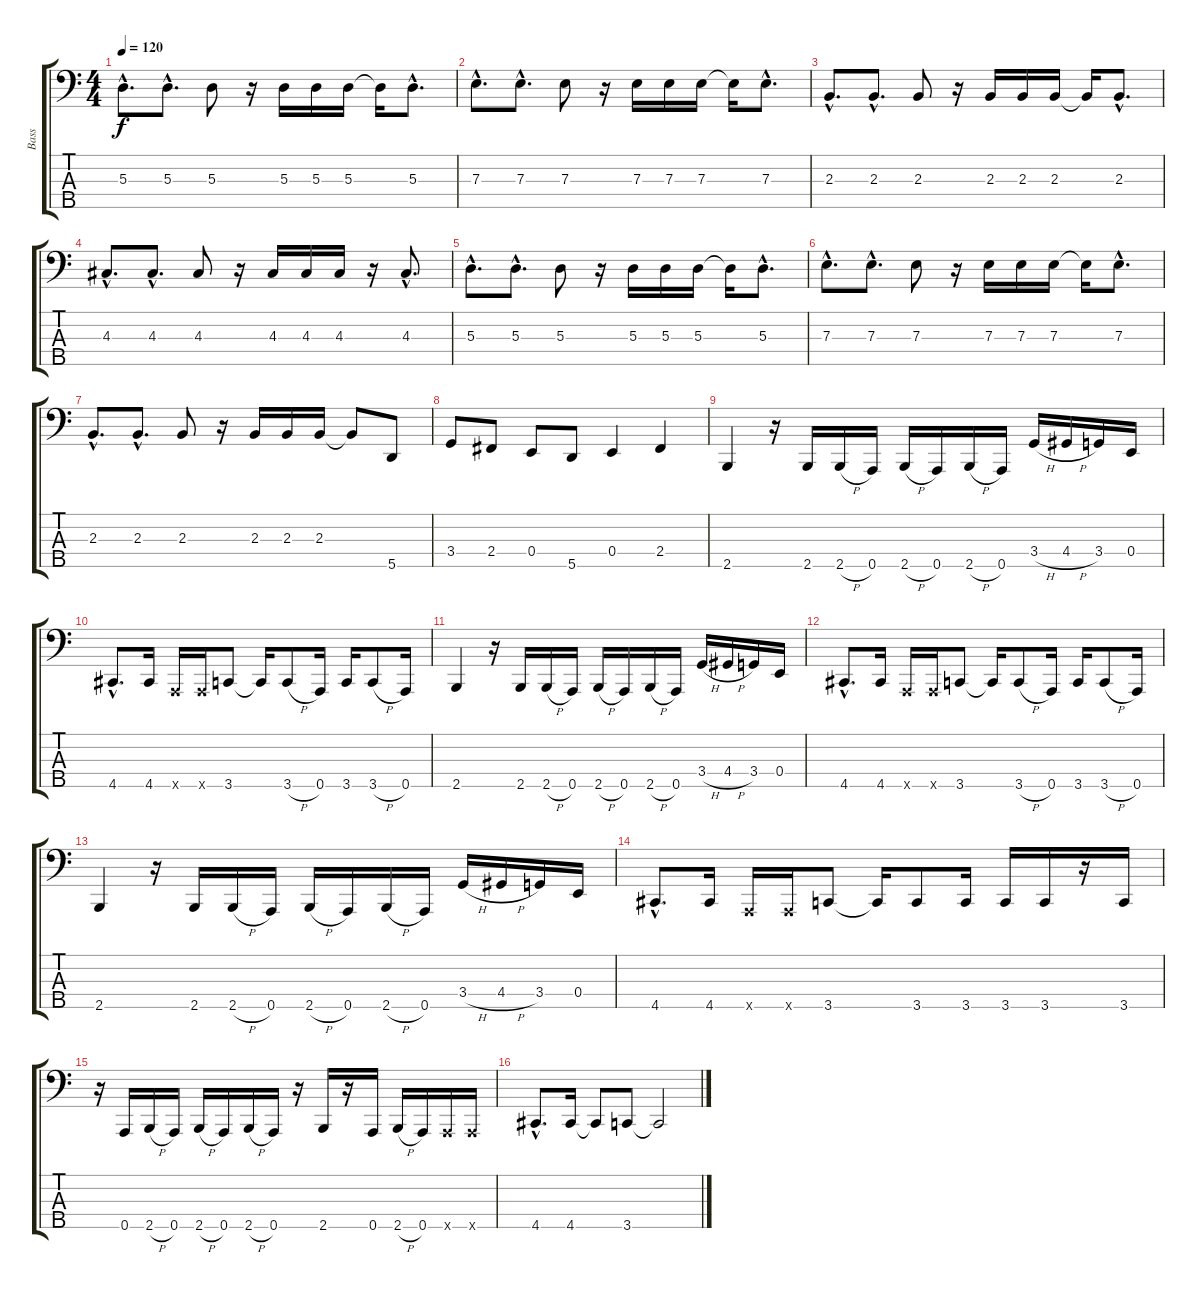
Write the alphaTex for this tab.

\track ("Bass" "Bass") {instrument electricbassfinger}
\staff {score tabs}
\tuning (G2 D2 A1 E1 A0) {hide}
\ts (4 4)
\tempo 120
\clef f4
\ks c
5.3{hac}.8{d dy f} 5.3{hac}.8{d} 5.3.8 r.16 5.3.16 5.3.16 5.3.16 5.3{t}.16 5.3{hac}.8{d} |
7.3{hac}.8{d} 7.3{hac}.8{d} 7.3.8 r.16 7.3.16 7.3.16 7.3.16 7.3{t}.16 7.3{hac}.8{d} |
2.3{hac}.8{d} 2.3{hac}.8{d} 2.3.8 r.16 2.3.16 2.3.16 2.3.16 2.3{t}.16 2.3{hac}.8{d} |
4.3{hac}.8{d} 4.3{hac}.8{d} 4.3.8 r.16 4.3.16 4.3.16 4.3.16 r.16 4.3{hac}.8{d} |
5.3{hac}.8{d} 5.3{hac}.8{d} 5.3.8 r.16 5.3.16 5.3.16 5.3.16 5.3{t}.16 5.3{hac}.8{d} |
7.3{hac}.8{d} 7.3{hac}.8{d} 7.3.8 r.16 7.3.16 7.3.16 7.3.16 7.3{t}.16 7.3{hac}.8{d} |
2.3{hac}.8{d} 2.3{hac}.8{d} 2.3.8 r.16 2.3.16 2.3.16 2.3.16 2.3{t}.8 5.5.8 |
3.4.8 2.4.8 0.4.8 5.5.8 0.4.4 2.4.4 |
2.5.4{volume 16 instrument slapbass2} r.16 2.5.16 2.5{h}.16 0.5.16 2.5{h}.16 0.5.16 2.5{h}.16 0.5.16 3.4{h}.16 4.4{h}.16 3.4.16 0.4.16 |
4.5{hac}.8{d} 4.5.16 0.5{x}.16 0.5{x}.16 3.5.8 3.5{t}.16 3.5{h}.8 0.5.16 3.5.16 3.5{h}.8 0.5.16 |
2.5.4 r.16 2.5.16 2.5{h}.16 0.5.16 2.5{h}.16 0.5.16 2.5{h}.16 0.5.16 3.4{h}.16 4.4{h}.16 3.4.16 0.4.16 |
4.5{hac}.8{d} 4.5.16 0.5{x}.16 0.5{x}.16 3.5.8 3.5{t}.16 3.5{h}.8 0.5.16 3.5.16 3.5{h}.8 0.5.16 |
2.5.4 r.16 2.5.16 2.5{h}.16 0.5.16 2.5{h}.16 0.5.16 2.5{h}.16 0.5.16 3.4{h}.16 4.4{h}.16 3.4.16 0.4.16 |
4.5{hac}.8{d} 4.5.16 0.5{x}.16 0.5{x}.16 3.5.8 3.5{t}.16 3.5.8 3.5.16 3.5.16 3.5.16 r.16 3.5.16 |
r.16 0.5.16 2.5{h}.16 0.5.16 2.5{h}.16 0.5.16 2.5{h}.16 0.5.16 r.16 2.5.16 r.16 0.5.16 2.5{h}.16 0.5.16 0.5{x}.16 0.5{x}.16 |
4.5{hac}.8{d} 4.5.16 4.5{t}.8 3.5.8 3.5{t}.2
